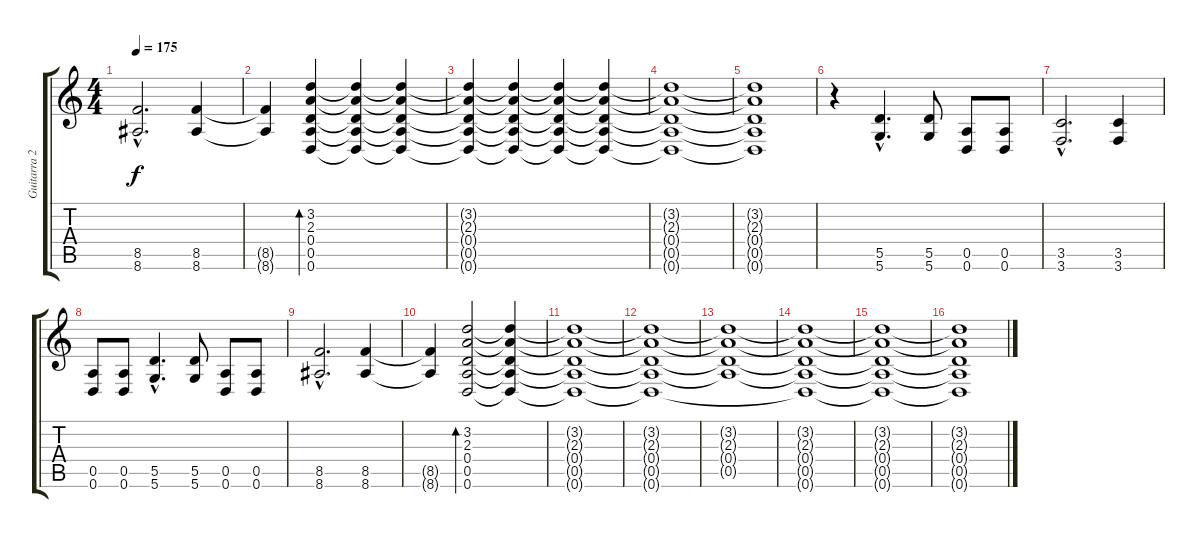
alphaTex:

\track ("Guitarra 2" "Guitarra 2") {instrument distortionguitar}
\staff {score tabs}
\tuning (E4 B3 G3 D3 A2 D2) {hide}
\ts (4 4)
\tempo 175
\clef g2
\ks c
(8.5{hac} 8.6{hac}).2{d dy f volume 13 instrument distortionguitar} (8.5 8.6).4 |
(8.5{t} 8.6{t}).4 (3.2 2.3 0.4 0.5 0.6).4{bd 120} (3.2{t} 2.3{t} 0.4{t} 0.5{t} 0.6{t}).4 (3.2{t} 2.3{t} 0.4{t} 0.5{t} 0.6{t}).4 |
(3.2{t} 2.3{t} 0.4{t} 0.5{t} 0.6{t}).4{volume 10} (3.2{t} 2.3{t} 0.4{t} 0.5{t} 0.6{t}).4 (3.2{t} 2.3{t} 0.4{t} 0.5{t} 0.6{t}).4 (3.2{t} 2.3{t} 0.4{t} 0.5{t} 0.6{t}).4 |
(3.2{t} 2.3{t} 0.4{t} 0.5{t} 0.6{t}).1 |
(3.2{t} 2.3{t} 0.4{t} 0.5{t} 0.6{t}).1 |
r.4 (5.5{hac} 5.6{hac}).4{d volume 13} (5.5 5.6).8 (0.5 0.6).8{volume 11 instrument electricguitarmuted} (0.5 0.6).8 |
(3.5{hac} 3.6{hac}).2{d volume 13 instrument distortionguitar} (3.5 3.6).4 |
(0.5 0.6).8{volume 11 instrument electricguitarmuted} (0.5 0.6).8 (5.5{hac} 5.6{hac}).4{d volume 13 instrument distortionguitar} (5.5 5.6).8 (0.5 0.6).8{volume 11 instrument electricguitarmuted} (0.5 0.6).8 |
(8.5{hac} 8.6{hac}).2{d volume 13 instrument distortionguitar} (8.5 8.6).4 |
(8.5{t} 8.6{t}).4 (3.2 2.3 0.4 0.5 0.6).2{bd 120} (3.2{t} 2.3{t} 0.4{t} 0.5{t} 0.6{t}).4 |
(3.2{t} 2.3{t} 0.4{t} 0.5{t} 0.6{t}).1{volume 10} |
(3.2{t} 2.3{t} 0.4{t} 0.5{t} 0.6{t}).1 |
(3.2{t} 2.3{t} 0.4{t} 0.5{t}).1 |
(3.2{t} 2.3{t} 0.4{t} 0.5{t} 0.6{t}).1{volume 8} |
(3.2{t} 2.3{t} 0.4{t} 0.5{t} 0.6{t}).1 |
(3.2{t} 2.3{t} 0.4{t} 0.5{t} 0.6{t}).1{volume 6}
